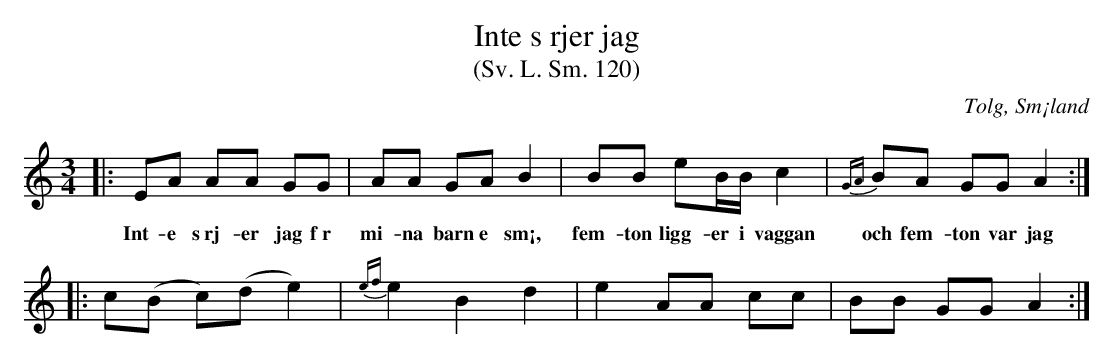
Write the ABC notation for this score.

X:1
T:Inte s rjer jag
T:(Sv. L. Sm. 120)
O:Tolg, Sm¡land
M:3/4
L:1/8
K:Am
|:EA AA GG|AA GA B2|BB eB/B/ c2|{GA}BA GG A2:|
w:Int-e s rj-er jag f r mi-na barn e sm¡, fem-ton ligg-er i vaggan och fem-ton var jag g¡r.
|:c(B c)(d e2)|{ef}e2 B2 d2|e2 AA cc|BB GG A2:|
